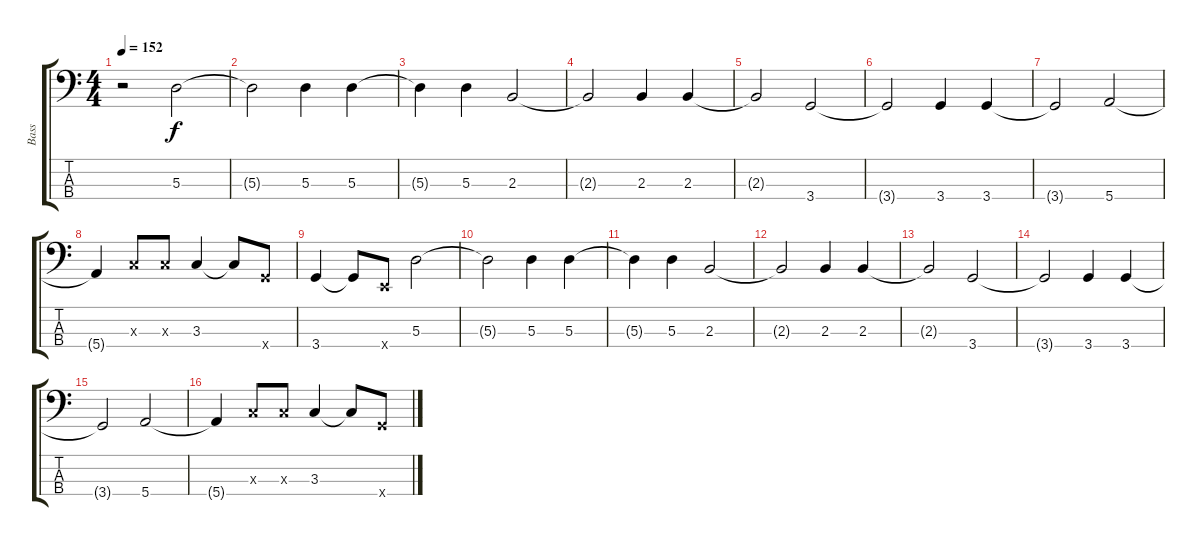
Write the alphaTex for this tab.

\track ("Bass" "Bass") {instrument electricbasspick}
\staff {score tabs}
\tuning (G2 D2 A1 E1) {hide}
\ts (4 4)
\tempo 152
\clef f4
\ks c
r.2{dy f} 5.3.2 |
5.3{t}.2 5.3.4 5.3.4 |
5.3{t}.4 5.3.4 2.3.2 |
2.3{t}.2 2.3.4 2.3.4 |
2.3{t}.2 3.4.2 |
3.4{t}.2 3.4.4 3.4.4 |
3.4{t}.2 5.4.2 |
5.4{t}.4 3.3{x}.8 3.3{x}.8 3.3.4 3.3{t}.8 3.4{x}.8 |
3.4.4 3.4{t}.8 0.4{x}.8 5.3.2 |
5.3{t}.2 5.3.4 5.3.4 |
5.3{t}.4 5.3.4 2.3.2 |
2.3{t}.2 2.3.4 2.3.4 |
2.3{t}.2 3.4.2 |
3.4{t}.2 3.4.4 3.4.4 |
3.4{t}.2 5.4.2 |
5.4{t}.4 3.3{x}.8 3.3{x}.8 3.3.4 3.3{t}.8 3.4{x}.8
